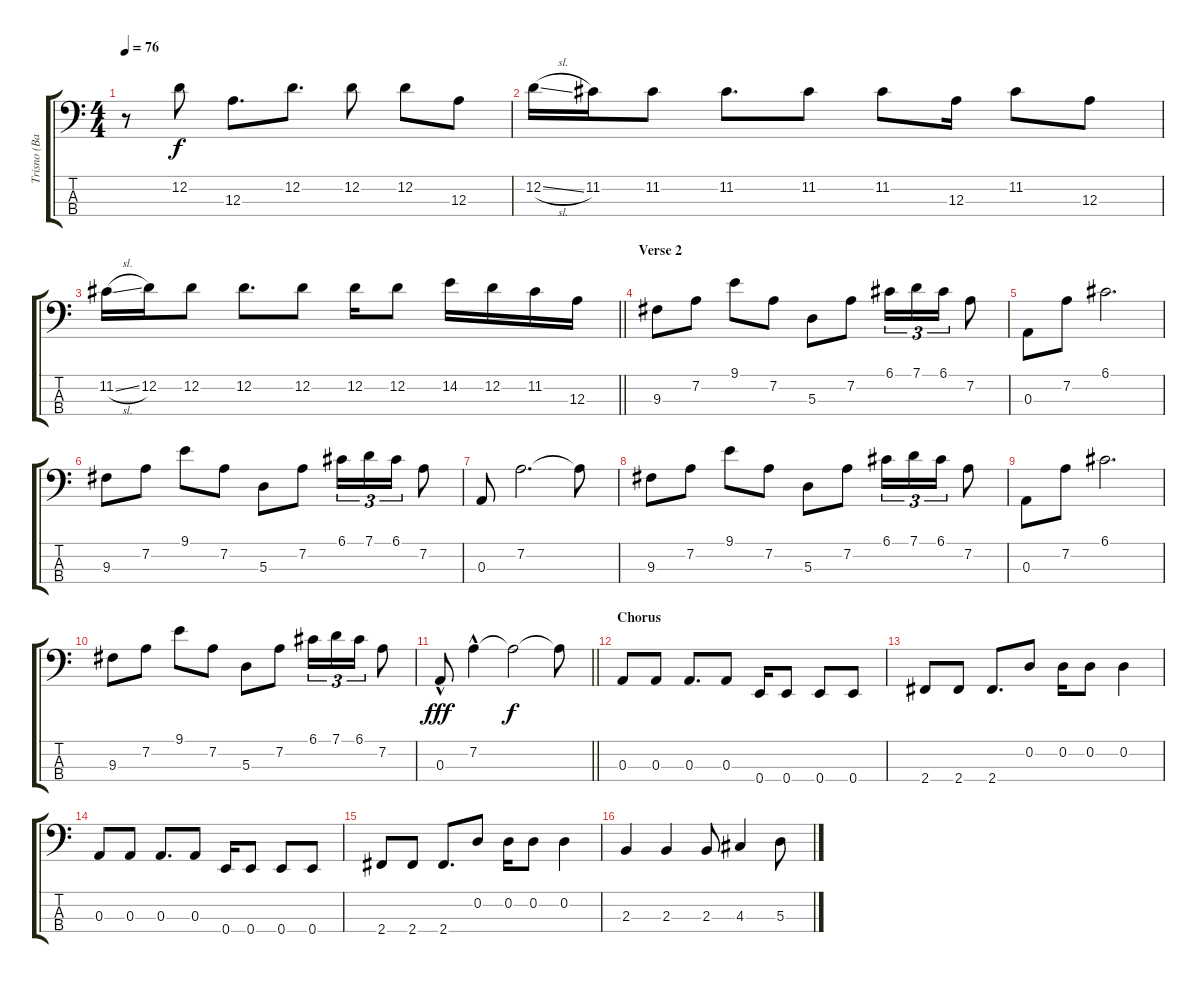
\track ("Trisno (Bass Effect)" "Trisno (Ba") {instrument electricguitarclean}
\staff {score tabs}
\tuning (G2 D2 A1 E1) {hide}
\ts (4 4)
\tempo 76
\clef f4
\ks c
r.8{dy fff} 12.2.8{dy f} 12.3.8{d} 12.2.8{d} 12.2.8 12.2.8 12.3.8 |
12.2{sl}.16 11.2.16 11.2.8 11.2.8{d} 11.2.8 11.2.8 12.3.16 11.2.8 12.3.8 |
\barLineRight lightlight
11.2{sl}.16 12.2.16 12.2.8 12.2.8{d} 12.2.8 12.2.16 12.2.8 14.2.16 12.2.16 11.2.16 12.3.16 |
\section ("" "Verse 2")
9.3.8{volume 10} 7.2.8 9.1.8 7.2.8 5.3.8 7.2.8 6.1.16{tu (3 2)} 7.1.16{tu (3 2)} 6.1.16{tu (3 2)} 7.2.8 |
0.3.8 7.2.8 6.1.2{d} |
9.3.8 7.2.8 9.1.8 7.2.8 5.3.8 7.2.8 6.1.16{tu (3 2)} 7.1.16{tu (3 2)} 6.1.16{tu (3 2)} 7.2.8 |
0.3.8 7.2.2{d} 7.2{t}.8 |
9.3.8 7.2.8 9.1.8 7.2.8 5.3.8 7.2.8 6.1.16{tu (3 2)} 7.1.16{tu (3 2)} 6.1.16{tu (3 2)} 7.2.8 |
0.3.8 7.2.8 6.1.2{d} |
9.3.8 7.2.8 9.1.8 7.2.8 5.3.8 7.2.8 6.1.16{tu (3 2)} 7.1.16{tu (3 2)} 6.1.16{tu (3 2)} 7.2.8 |
\barLineRight lightlight
0.3{hac}.8{dy fff} 7.2{hac}.4 7.2{t}.2{dy f} 7.2{t}.8 |
\section ("" "Chorus")
0.3.8{volume 14} 0.3.8 0.3.8{d} 0.3.8 0.4.16 0.4.8 0.4.8 0.4.8 |
2.4.8 2.4.8 2.4.8{d} 0.2.8 0.2.16 0.2.8 0.2.4 |
0.3.8 0.3.8 0.3.8{d} 0.3.8 0.4.16 0.4.8 0.4.8 0.4.8 |
2.4.8 2.4.8 2.4.8{d} 0.2.8 0.2.16 0.2.8 0.2.4 |
2.3.4 2.3.4 2.3.8 4.3.4 5.3.8
